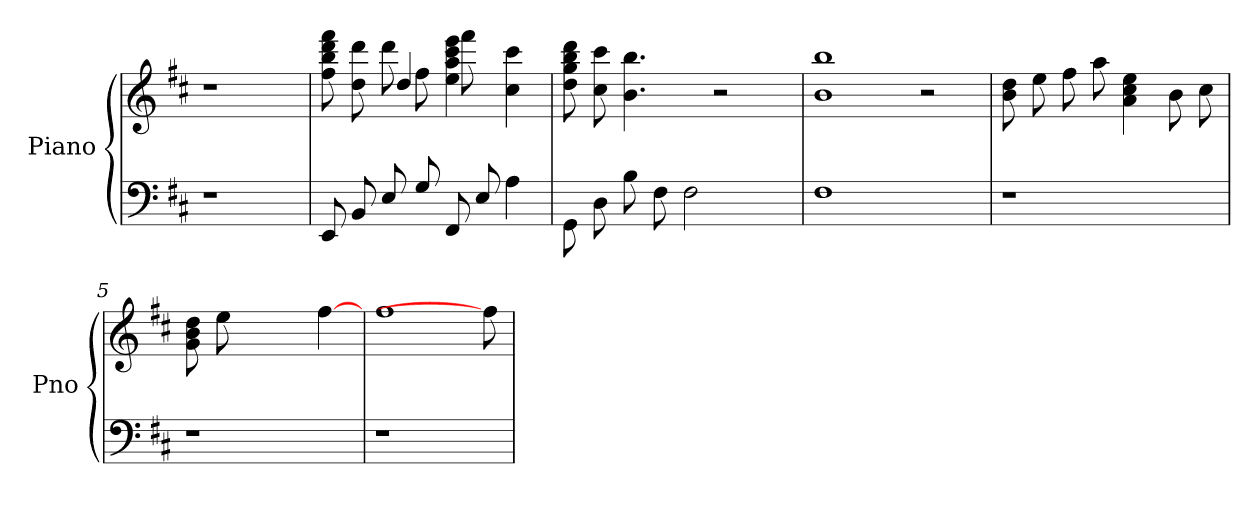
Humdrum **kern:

**kern	**kern
*part1	*part1
*staff2	*staff1
*I"Piano	*
*I'Pno	*
*clefF4	*clefG2
*k[f#c#]	*k[f#c#]
=1	=1
1r	1r
=1	=1
*	*^
8EE/	8fff#\ 8ff#\ 8bb\ 8ddd\	4ryy
8BB/	8ddd\ 8dd\	.
8E/	8ddd\	4dd/
8G/	8ff#\	.
8FF#/	4aa\ 4ccc#\ 4ee\ 4eee\	8fff#\
8E/	.	4.ryy
4A\	4cc#\ 4ccc#\	.
*	*v	*v
=2	=2
8GG\	8dd\ 8bb\ 8gg\ 8ddd\
8D\	8cc#\ 8ccc#\
8B\	4.bb\ 4.b\
8F#\	.
2F#\	.
.	2r
8ryy	.
=3	=3
1F#\	1b\ 1bb\
2ryy	2r
=4	=4
1r	8b\ 8dd\
.	8ee\
.	8ff#\
.	8aa\
.	4a\ 4cc#\ 4ee\
.	8b\
.	8cc#\
=5	=5
1r	8b\ 8g\ 8dd\
.	8ee\
.	2ryy
.	[4ff#\
=6	=6
1r	1ff#\
8ryy	8ff#\]
=	=
*-	*-
